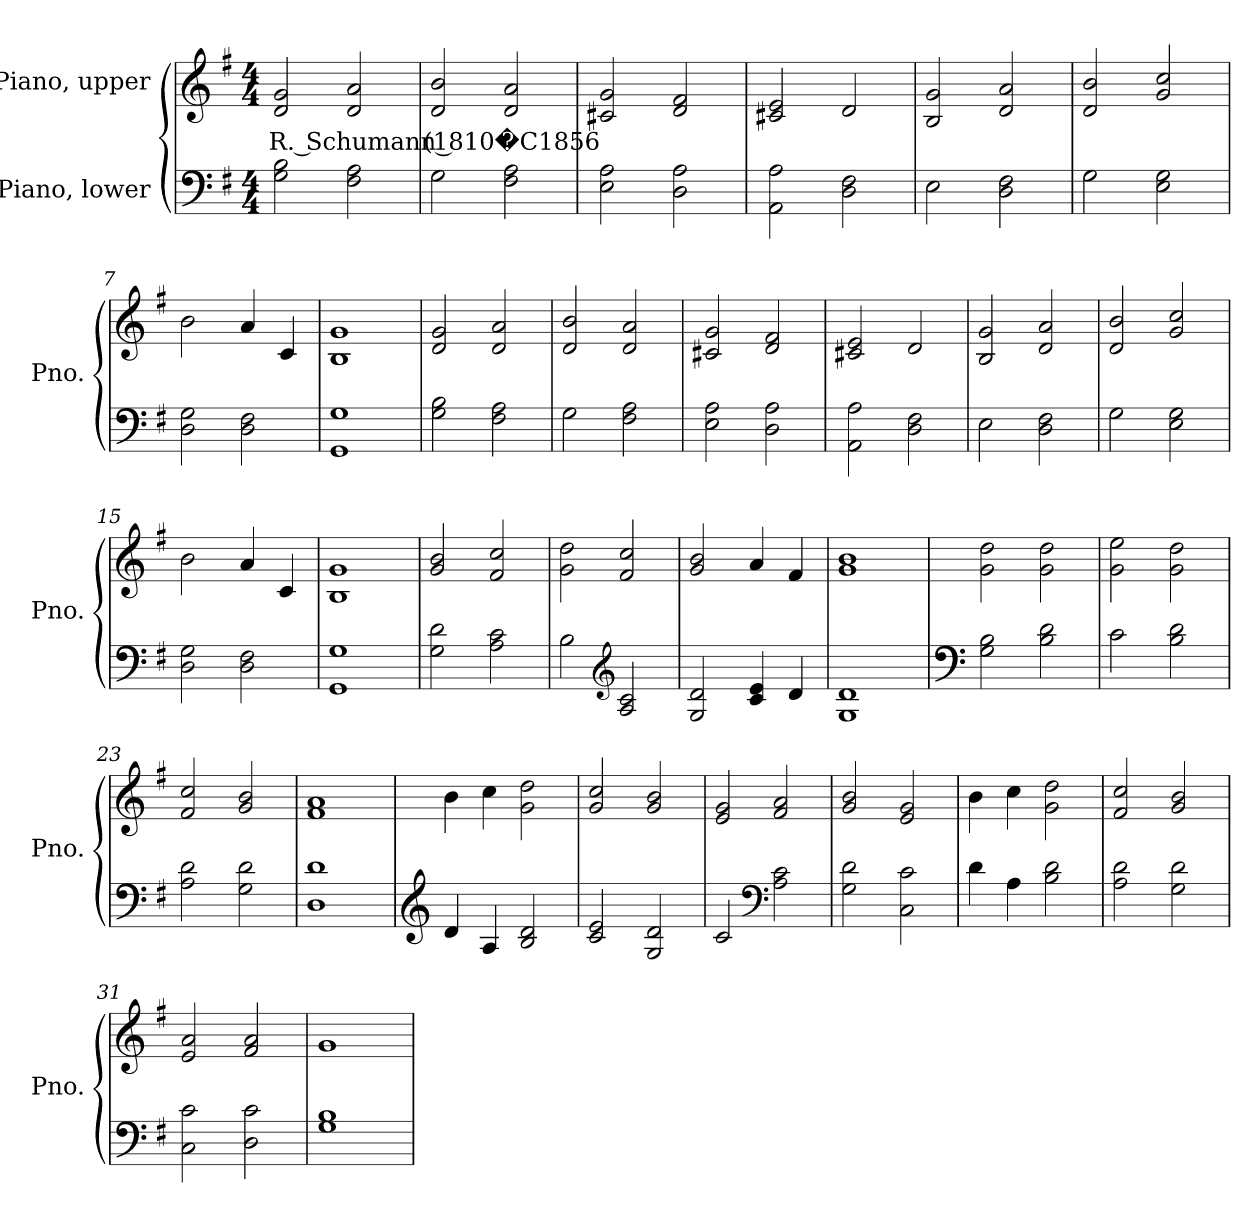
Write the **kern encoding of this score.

**kern	**kern	**text
*part2	*part1	*part1
*staff2	*staff1	*staff1
*I"Piano, lower	*I"Piano, upper	*
*I'Pno.	*I'Pno.	*
*clefF4	*clefG2	*
*k[f#]	*k[f#]	*
*M4/4	*M4/4	*
*MM92	*MM92	*
=1	=1	=1
!	!	!LO:LY:b
2G\ 2B\	2d/ 2g/	R. Schumann (1810�C1856
2F#\ 2A\	2d/ 2a/	.
=2	=2	=2
2G\	2d/ 2b/	.
2F#\ 2A\	2d/ 2a/	.
=3	=3	=3
2E\ 2A\	2c#X/ 2g/	.
2D\ 2A\	2d/ 2f#/	.
=4	=4	=4
2AA\ 2A\	2c#X/ 2e/	.
2D\ 2F#\	2d/	.
=5	=5	=5
2E\	2B/ 2g/	.
2D\ 2F#\	2d/ 2a/	.
=6	=6	=6
2G\	2d/ 2b/	.
2E\ 2G\	2g/ 2cc/	.
=7	=7	=7
2D\ 2G\	2b\	.
2D\ 2F#\	4a/	.
.	4c/	.
!!LO:LB:g=z
=8	=8	=8
1GG 1G	1B 1g	.
=9	=9	=9
2G\ 2B\	2d/ 2g/	.
2F#\ 2A\	2d/ 2a/	.
=10	=10	=10
2G\	2d/ 2b/	.
2F#\ 2A\	2d/ 2a/	.
=11	=11	=11
2E\ 2A\	2c#X/ 2g/	.
2D\ 2A\	2d/ 2f#/	.
=12	=12	=12
2AA\ 2A\	2c#X/ 2e/	.
2D\ 2F#\	2d/	.
=13	=13	=13
2E\	2B/ 2g/	.
2D\ 2F#\	2d/ 2a/	.
=14	=14	=14
2G\	2d/ 2b/	.
2E\ 2G\	2g/ 2cc/	.
=15	=15	=15
2D\ 2G\	2b\	.
2D\ 2F#\	4a/	.
.	4c/	.
=16	=16	=16
1GG 1G	1B 1g	.
=17	=17	=17
2G\ 2d\	2g/ 2b/	.
2A\ 2c\	2f#/ 2cc/	.
=18	=18	=18
2B\	2g\ 2dd\	.
*clefG2	*	*
2A/ 2c/	2f#/ 2cc/	.
=19	=19	=19
2G/ 2d/	2g/ 2b/	.
4c/ 4e/	4a/	.
4d/	4f#/	.
!!LO:LB:g=z
=20	=20	=20
1G 1d	1g 1b	.
=21	=21	=21
*clefF4	*	*
2G\ 2B\	2g\ 2dd\	.
2B\ 2d\	2g\ 2dd\	.
=22	=22	=22
2c\	2g\ 2ee\	.
2B\ 2d\	2g\ 2dd\	.
=23	=23	=23
2A\ 2d\	2f#/ 2cc/	.
2G\ 2d\	2g/ 2b/	.
=24	=24	=24
1D 1d	1f# 1a	.
=25	=25	=25
*clefG2	*	*
4d/	4b\	.
4A/	4cc\	.
2B/ 2d/	2g\ 2dd\	.
=26	=26	=26
2c/ 2e/	2g/ 2cc/	.
2G/ 2d/	2g/ 2b/	.
=27	=27	=27
2c/	2e/ 2g/	.
*clefF4	*	*
2A\ 2c\	2f#/ 2a/	.
=28	=28	=28
2G\ 2d\	2g/ 2b/	.
2C\ 2c\	2e/ 2g/	.
=29	=29	=29
4d\	4b\	.
4A\	4cc\	.
2B\ 2d\	2g\ 2dd\	.
!!LO:LB:g=z
=30	=30	=30
2A\ 2d\	2f#/ 2cc/	.
2G\ 2d\	2g/ 2b/	.
=31	=31	=31
2C\ 2c\	2e/ 2a/	.
2D\ 2c\	2f#/ 2a/	.
=32	=32	=32
1G 1B	1g	.
=	=	=
*-	*-	*-
